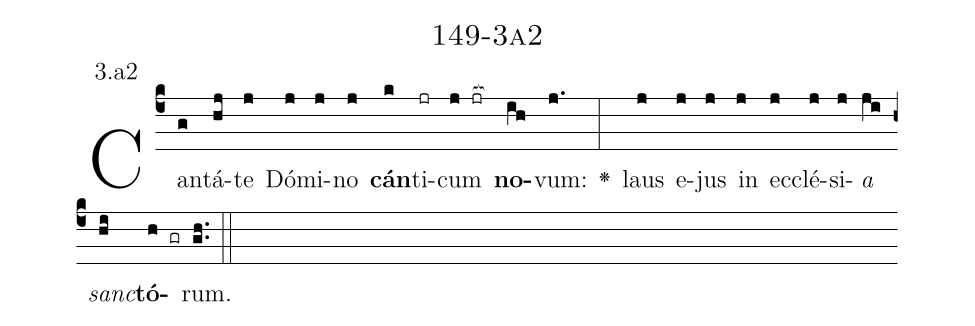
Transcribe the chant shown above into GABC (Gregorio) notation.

name: 149-3a2;
annotation: 3.a2;
%%
(c4)Can(g)tá(hj)te(j) Dó(j)mi(j)no(j) <b>cán</b>(k)ti(jr)cum(j jr[ocb:1{]) <b>no</b>(ih[ocb:0}])vum:(j.) <v>\greheightstar</v>(:) laus(j) e(j)jus(j) in(j) ec(j)clé(j)si(j)<i>a</i>(ji) <i>sanc</i>(hi)<b>tó</b>(h gr)rum.(gh..) (::)


%E(j) u(j) o(ji) u(hi) a(h) e.(gh..) (::)
